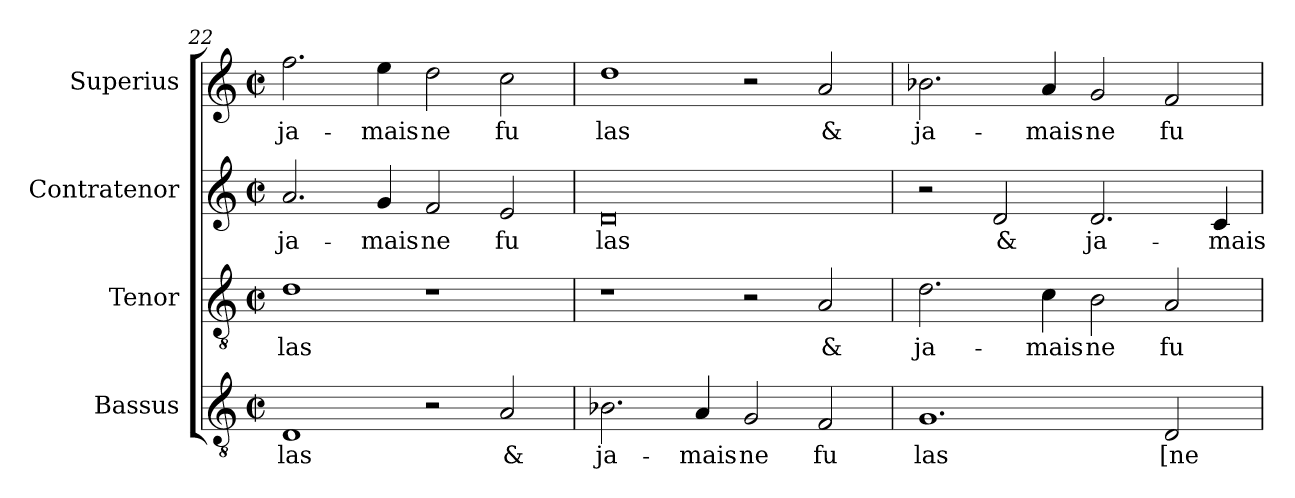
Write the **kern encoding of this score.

**kern	**text	**kern	**text	**kern	**text	**kern	**text
*part4	*part4	*part3	*part3	*part2	*part2	*part1	*part1
*staff4	*staff4	*staff3	*staff3	*staff2	*staff2	*staff1	*staff1
*I"Bassus	*	*I"Tenor	*	*I"Contratenor	*	*I"Superius	*
*	*	*I'T.	*	*	*	*I'S.	*
*clefGv2	*	*clefGv2	*	*clefG2	*	*clefG2	*
*k[]	*	*k[]	*	*k[]	*	*k[]	*
*C:	*	*C:	*	*C:	*	*C:	*
*M2/2	*	*M2/2	*	*M2/2	*	*M2/2	*
*met(c|)	*	*met(c|)	*	*met(c|)	*	*met(c|)	*
=22	=22	=22	=22	=22	=22	=22	=22
1D/	las	1d\	las	2.a/	ja-	2.ff\	ja-
.	.	.	.	4g/	-mais	4ee\	-mais
2r	.	1r	.	2f/	ne	2dd\	ne
2A/	&	.	.	2e/	fu	2cc\	fu
=23	=23	=23	=23	=23	=23	=23	=23
2.B-X\	ja-	1r	.	0d/	las	1dd\	las
4A/	-mais	.	.	.	.	.	.
2G/	ne	2r	.	.	.	2r	.
2F/	fu	2A/	&	.	.	2a/	&
=24	=24	=24	=24	=24	=24	=24	=24
1.G/	las	2.d\	ja-	2r	.	2.b-X\	ja-
.	.	.	.	2d/	&	.	.
.	.	4c\	-mais	.	.	4a/	-mais
.	.	2B\	ne	2.d/	ja-	2g/	ne
2D/	[ne	2A/	fu	.	.	2f/	fu
.	.	.	.	4c/	-mais	.	.
=	=	=	=	=	=	=	=
*-	*-	*-	*-	*-	*-	*-	*-
